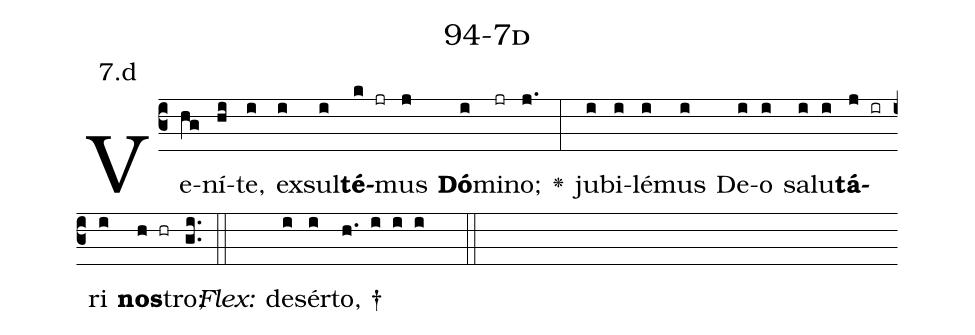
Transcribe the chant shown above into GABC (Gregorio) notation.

name: 94-7d;
annotation: 7.d;
%%
(c3)Ve(hg)ní(hi)te,(i) ex(i)sul(i)<b>té</b>(k jr)mus(j) <b>Dó</b>(i)mi(jr)no;(j.) <v>\greheightstar</v>(:) ju(i)bi(i)lé(i)mus(i) De(i)o(i) sa(i)lu(i)<b>tá</b>(j ir)ri(i) <b>nos</b>(h hr)tro;(gi..) (::)
<i>Flex:</i>()  de(i)sér(i)to, †(h. i i i  ::)

%E(i) u(i) o(j) u(i) a(h) e.(gi..) (::)
